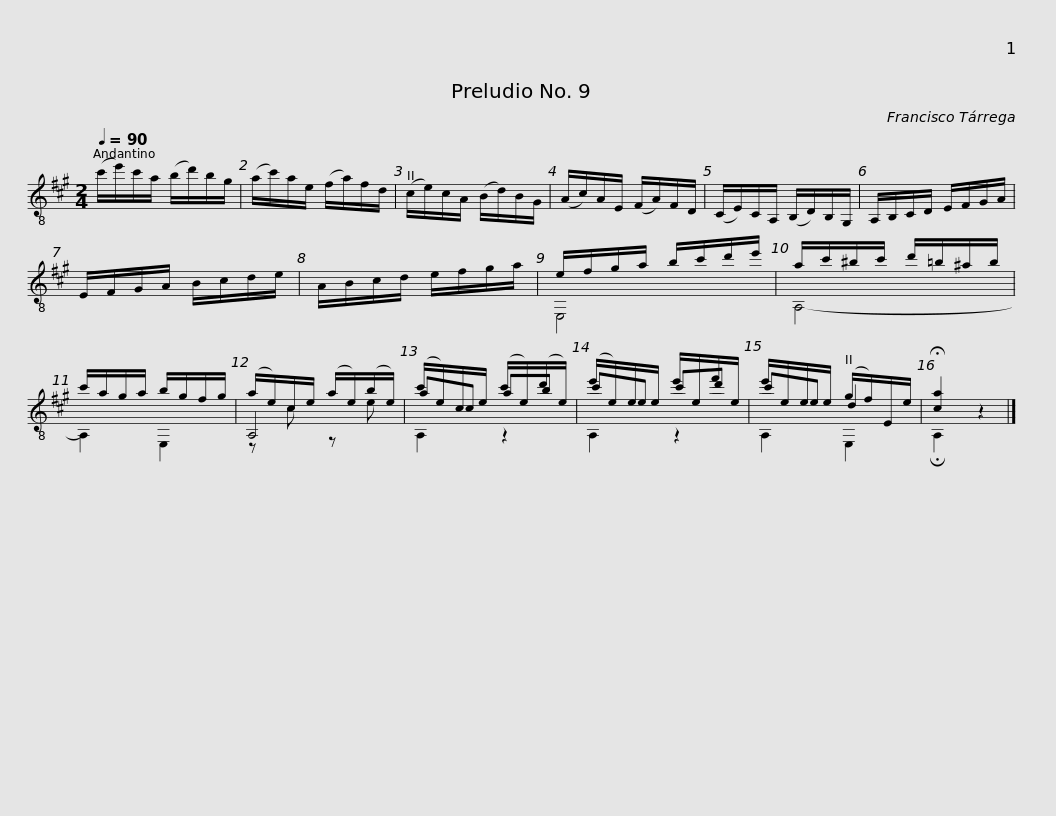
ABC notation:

X:1
%%score ( 1 2 3 )
L:1/8
Q:1/4=90
M:2/4
I:linebreak $
K:A
V:1 treble-8
V:2 treble-8
V:3 treble-8
V:1
 (c'/e'/)c'/a/ (b/d'/)b/g/ | (a/c'/)a/e/ (f/a/)f/d/ | (c/e/)c/A/ (B/d/)B/G/ |$ (A/c/)A/E/ (F/A/)F/D/ | (C/E/)C/A,/ (B,/D/)B,/G,/ | %5
 A,/B,/C/D/ E/F/G/A/ |$ E/F/G/A/ B/c/d/e/ | A/B/c/d/ e/f/g/a/ | e/f/g/a/ b/c'/d'/e'/ |$ a/c'/^b/c'/ d'/=b/^a/b/ | %10
 c'/a/g/a/ b/g/f/g/ | (a/e/)c/e/ (a/e/)(b/e/) |$ (c'/e/)c/e/ (c'/e/)(d'/e/) | (e'/e/)e/e/ e'/e/f'/e/ | e'/e/e/e/ (g/f/)E/e/ | %15
 !fermata![ca]2 z2 |] %16
V:2
 x4 | x4 | x4 |$ x4 | x4 | %5
 x4 |$ x4 | x4 | E,4 |$ A,4- | %10
 A,2 E,2 | A,4 |$ ac ab | c'e c'd' | c'e d2 | %15
 !fermata!A,2 z2 |] %16
V:3
 x4 | x4 | x4 |$ x4 | x4 | %5
 x4 |$ x4 | x4 | x4 |$ x4 | %10
 x4 | z c z e |$ A,2 z2 | A,2 z2 | A,2 E,2 | %15
 x4 |] %16
